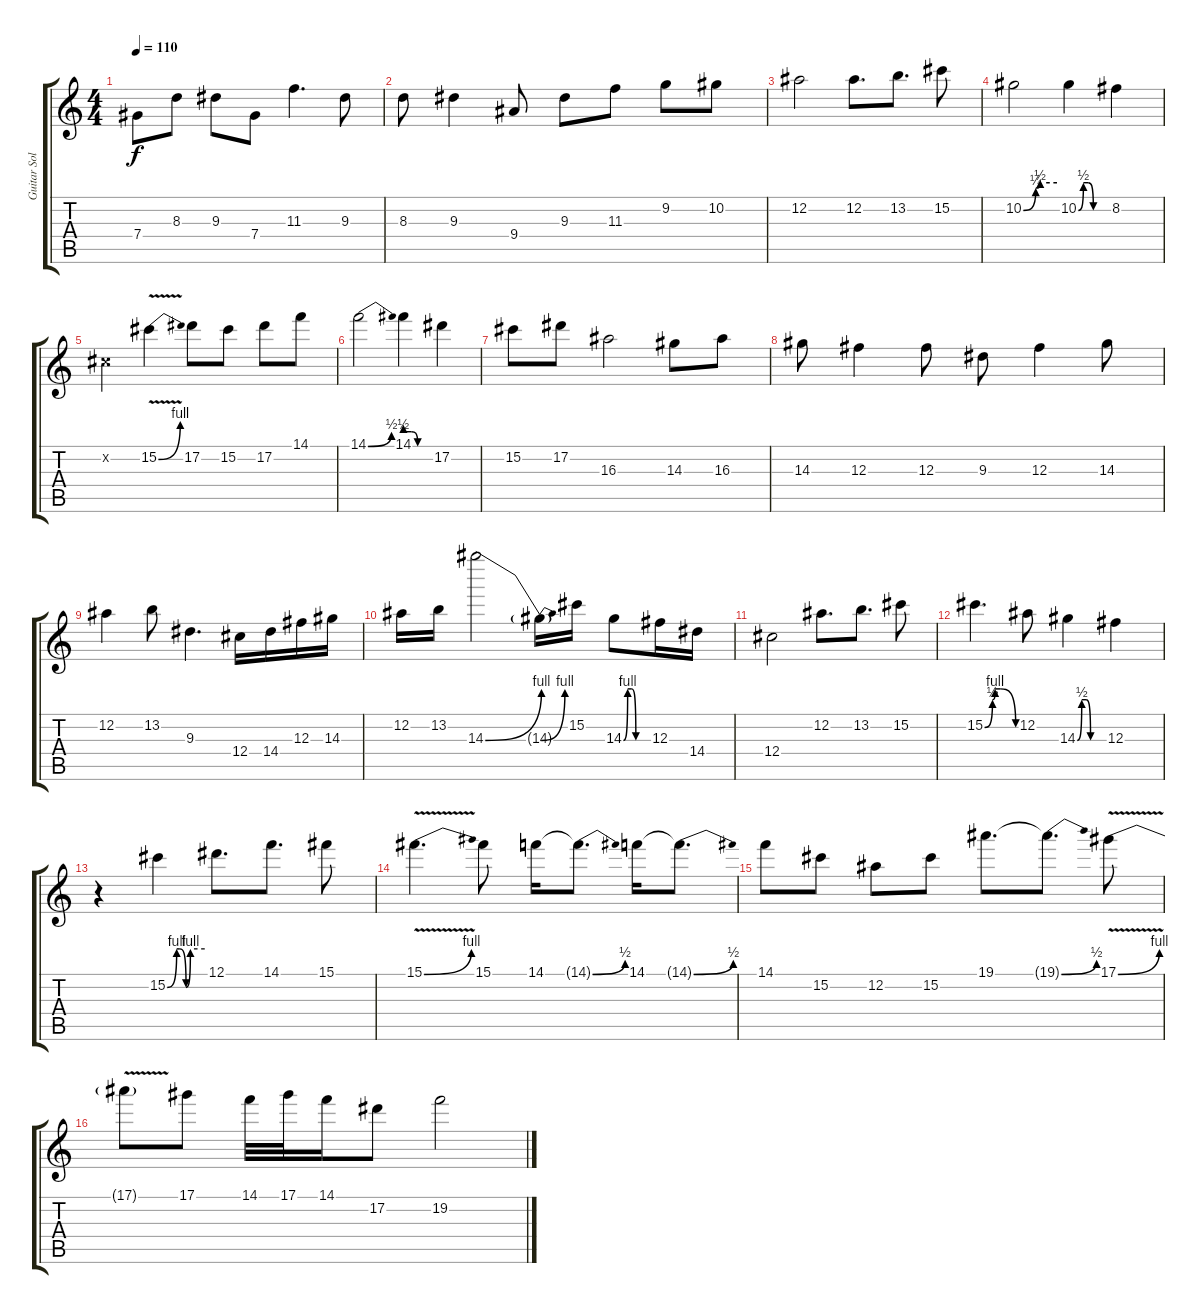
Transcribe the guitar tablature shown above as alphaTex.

\track ("Guitar Solo" "Guitar Sol") {instrument distortionguitar}
\staff {score tabs}
\tuning (Eb4 Bb3 Gb3 Db3 Ab2 Eb2) {hide}
\ts (4 4)
\tempo 110
\clef g2
\ks c
7.4{t}.8{dy f} 8.3.8 9.3.8 7.4.8 11.3.4{d} 9.3.8 |
8.3.8 9.3.4 9.4.8 9.3.8 11.3.8 9.2.8 10.2.8 |
12.2.2 12.2.8{d} 13.2.8{d} 15.2.8 |
10.2{be (custom 0 0 22 1 30 2 60 2)}.2 10.2{be (custom 0 0 10 2 20 2 30 0 60 0)}.4 8.2.4 |
3.2{x}.4 15.2{be (bend 0 0 60 4) v}.4 17.2.8 15.2.8 17.2.8 14.1.8 |
14.1{be (bend 0 0 60 2)}.2 14.1{be (custom 0 2 15 2 30 0 60 0)}.4 17.2.4 |
15.2.8 17.2.8 16.3.2 14.3.8 16.3.8 |
14.3.8 12.3.4 12.3.8 9.3.8 12.3.4 14.3.8 |
12.2.4 13.2.8 9.3.4{d} 12.4.16 14.4.16 12.3.16 14.3.16 |
12.2.16 13.2.16 14.3{be (bend 0 0 60 4)}.2{ot 15mb} 14.3{be (bend 0 0 60 4) t}.16 15.2.16 14.3{be (custom 0 0 10 4 20 4 30 0 60 0)}.8 12.3.16 14.4.16 |
12.4.2 12.2.8{d} 13.2.8{d} 15.2.8 |
15.2{be (custom 0 0 15 2 20 4 30 4 60 0)}.4{d} 12.2.8 14.3{be (custom 0 0 10 2 20 2 30 0 60 0)}.4 12.3.4 |
r.4 15.2{be (custom 0 0 15 4 20 4 30 0 37 4 60 4)}.4 12.1.8{d} 14.1.8{d} 15.1.8 |
15.1{be (bend 0 0 60 4) v}.4{d} 15.1.8 14.1.16 14.1{be (bend 0 0 60 2) t}.8{d} 14.1.16 14.1{be (bend 0 0 60 2) t}.8{d} |
14.1.8 15.2.8 12.2.8 15.2.8 19.1.8{d} 19.1{be (bend 0 0 60 2) t}.8{d} 17.1{be (bend 0 0 60 4) v}.8 |
17.1{t}.8 17.1.8 14.1.32 17.1.32 14.1.16 17.2.8 19.2.2
